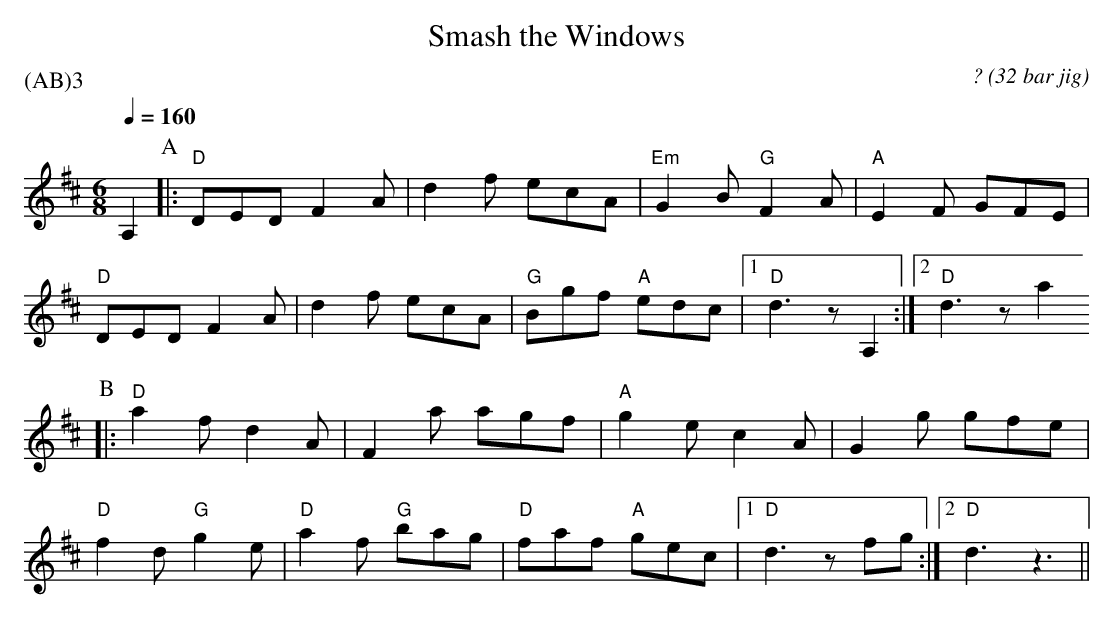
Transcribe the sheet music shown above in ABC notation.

X:1
T:Smash the Windows
C:? (32 bar jig)
P:(AB)3
M:6/8
L:1/8
Q:1/4=160
K:D
A,2 \
P:A
|: "D" DED F2A  |   d2f ecA   | "Em"  G2B "G" F2A   | "A"  E2F GFE |
"D" DED F2A     |  d2f ecA    | "G" Bgf   "A" edc   |1 "D" d3  z A,2 :|2 "D" d3 z a2
P:B
|: "D" a2f d2A    |   F2a agf       | "A" g2e c2A         | G2g gfe     |
"D"   f2d "G" g2e | "D" a2f "G" bag | "D" faf  "A" gec    |1  "D" d3 z fg :|2  "D" d3 z3 ||
